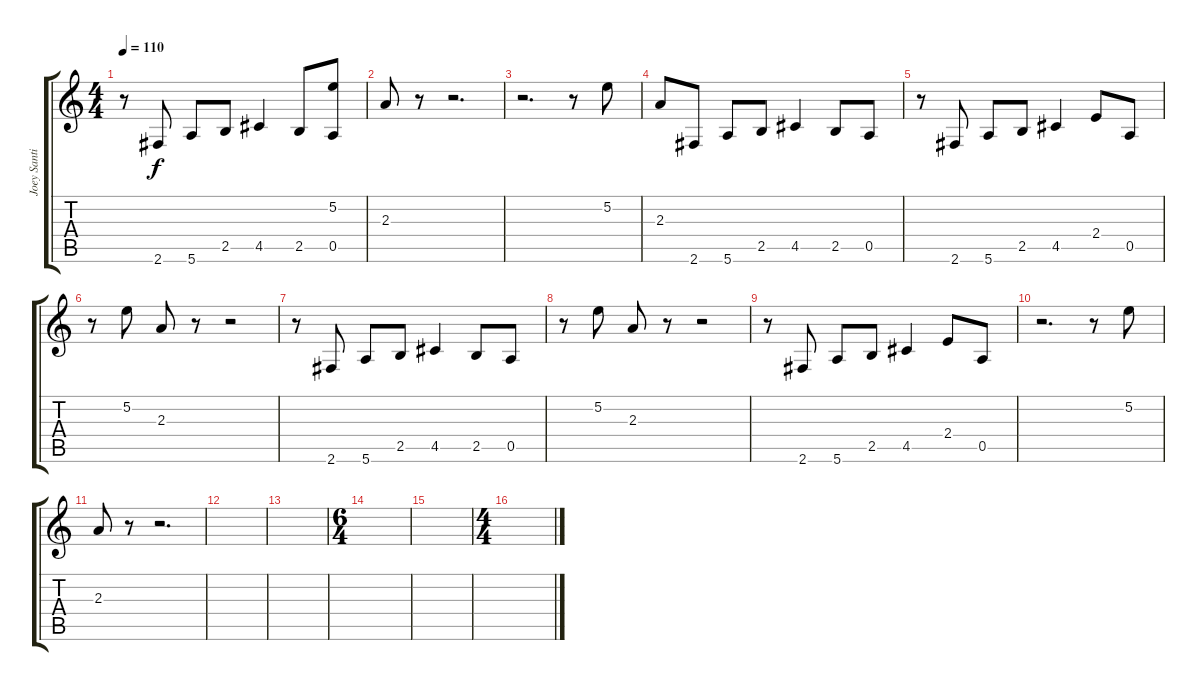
\track ("Joey Santiago" "Joey Santi") {instrument distortionguitar}
\staff {score tabs}
\tuning (E4 B3 G3 D3 A2 E2) {hide}
\ts (4 4)
\tempo 110
\clef g2
\ks c
r.8{dy f} 2.6.8 5.6.8 2.5.8 4.5.4 2.5.8 (5.2 0.5).8 |
2.3.8 r.8 r.2{d} |
r.2{d} r.8 5.2.8 |
2.3.8 2.6.8 5.6.8 2.5.8 4.5.4 2.5.8 0.5.8 |
r.8 2.6.8 5.6.8 2.5.8 4.5.4 2.4.8 0.5.8 |
r.8 5.2.8 2.3.8 r.8 r.2 |
r.8 2.6.8 5.6.8 2.5.8 4.5.4 2.5.8 0.5.8 |
r.8 5.2.8 2.3.8 r.8 r.2 |
r.8 2.6.8 5.6.8 2.5.8 4.5.4 2.4.8 0.5.8 |
r.2{d} r.8 5.2.8 |
2.3.8 r.8 r.2{d} |
|
|
\ts (6 4)
\section ("" "")
|
|
\ts (4 4)
